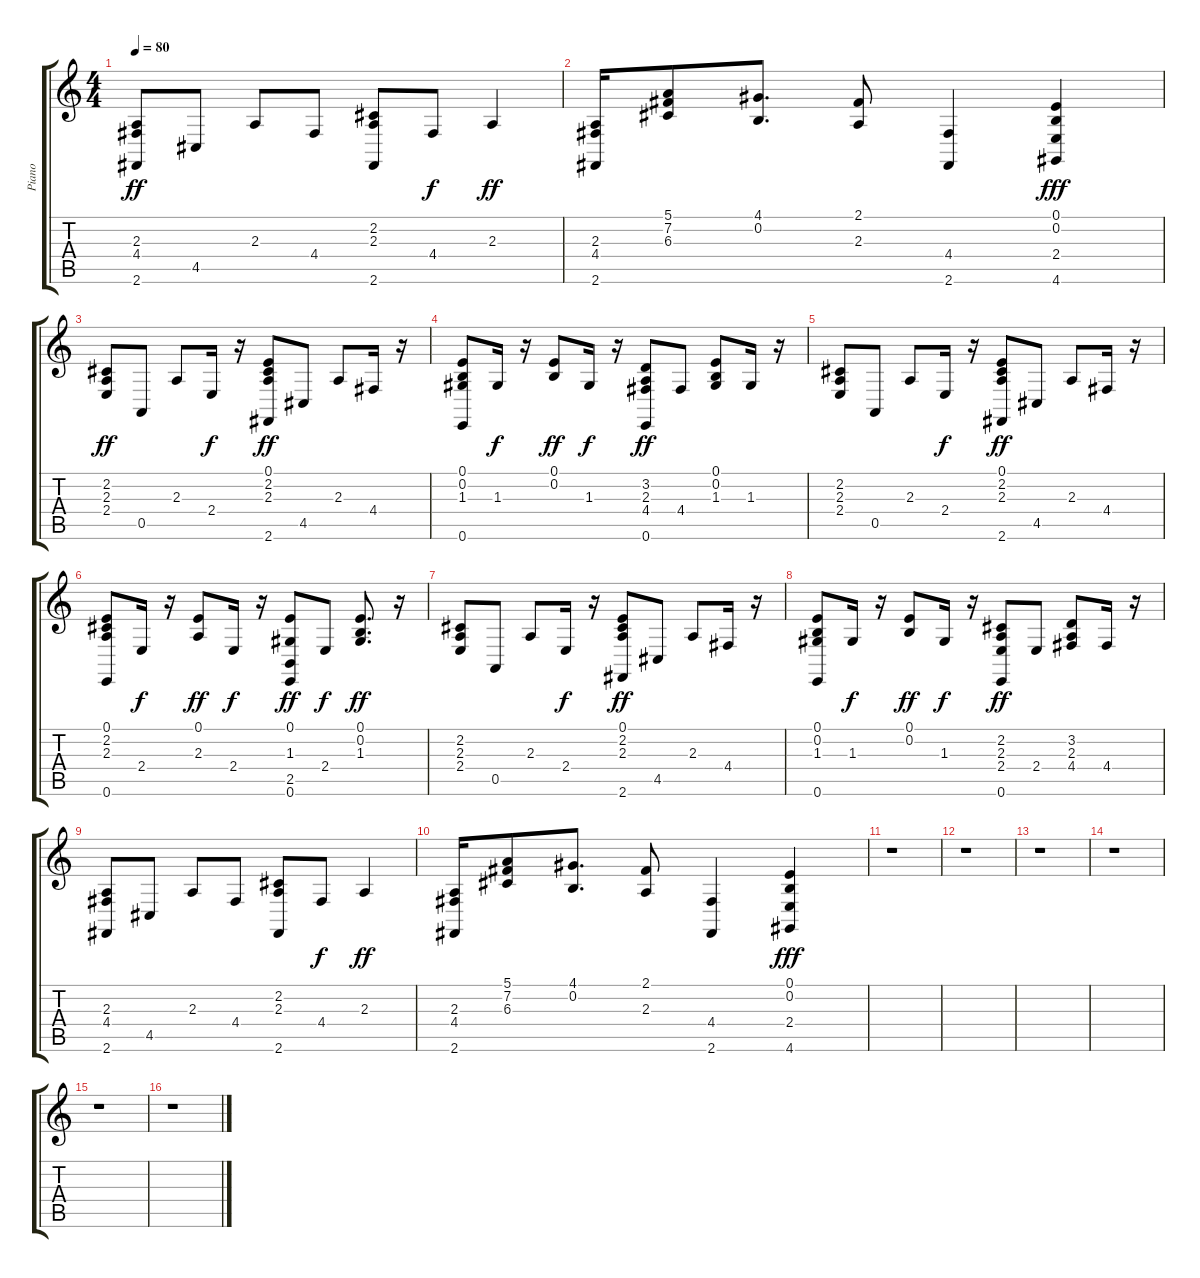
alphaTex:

\track ("Piano   " "Piano   ") {instrument acousticgrandpiano}
\staff {score tabs}
\tuning (E4 B3 G3 D3 A2 E2) {hide}
\ts (4 4)
\tempo 80
\clef g2
\ks c
(2.3 4.4 2.6).8{dy ff} 4.5.8 2.3.8 4.4.8 (2.2 2.3 2.6).8 4.4.8{dy f} 2.3.4{dy ff} |
(2.3 4.4 2.6).16 (5.1 7.2 6.3).8 (4.1 0.2).8{d} (2.1 2.3).8 (4.4 2.6).4 (0.1 0.2 2.4 4.6).4{dy fff} |
(2.2 2.3 2.4).8{dy ff} 0.5.8 2.3.8 2.4.16{dy f} r.16 (0.1 2.2 2.3 2.6).8{dy ff} 4.5.8 2.3.8 4.4.16 r.16 |
(0.1 0.2 1.3 0.6).8 1.3.16{dy f} r.16 (0.1 0.2).8{dy ff} 1.3.16{dy f} r.16 (3.2 2.3 4.4 0.6).8{dy ff} 4.4.8 (0.1 0.2 1.3).8 1.3.16 r.16 |
(2.2 2.3 2.4).8 0.5.8 2.3.8 2.4.16{dy f} r.16 (0.1 2.2 2.3 2.6).8{dy ff} 4.5.8 2.3.8 4.4.16 r.16 |
(0.1 2.2 2.3 0.6).8 2.4.16{dy f} r.16 (0.1 2.3).8{dy ff} 2.4.16{dy f} r.16 (0.1 1.3 2.5 0.6).8{dy ff} 2.4.8{dy f} (0.1 0.2 1.3).8{d dy ff} r.16 |
(2.2 2.3 2.4).8 0.5.8 2.3.8 2.4.16{dy f} r.16 (0.1 2.2 2.3 2.6).8{dy ff} 4.5.8 2.3.8 4.4.16 r.16 |
(0.1 0.2 1.3 0.6).8 1.3.16{dy f} r.16 (0.1 0.2).8{dy ff} 1.3.16{dy f} r.16 (2.2 2.3 2.4 0.6).8{dy ff} 2.4.8 (3.2 2.3 4.4).8 4.4.16 r.16 |
(2.3 4.4 2.6).8 4.5.8 2.3.8 4.4.8 (2.2 2.3 2.6).8 4.4.8{dy f} 2.3.4{dy ff} |
(2.3 4.4 2.6).16 (5.1 7.2 6.3).8 (4.1 0.2).8{d} (2.1 2.3).8 (4.4 2.6).4 (0.1 0.2 2.4 4.6).4{dy fff} |
r.1 |
r.1 |
r.1 |
r.1 |
r.1 |
r.1
